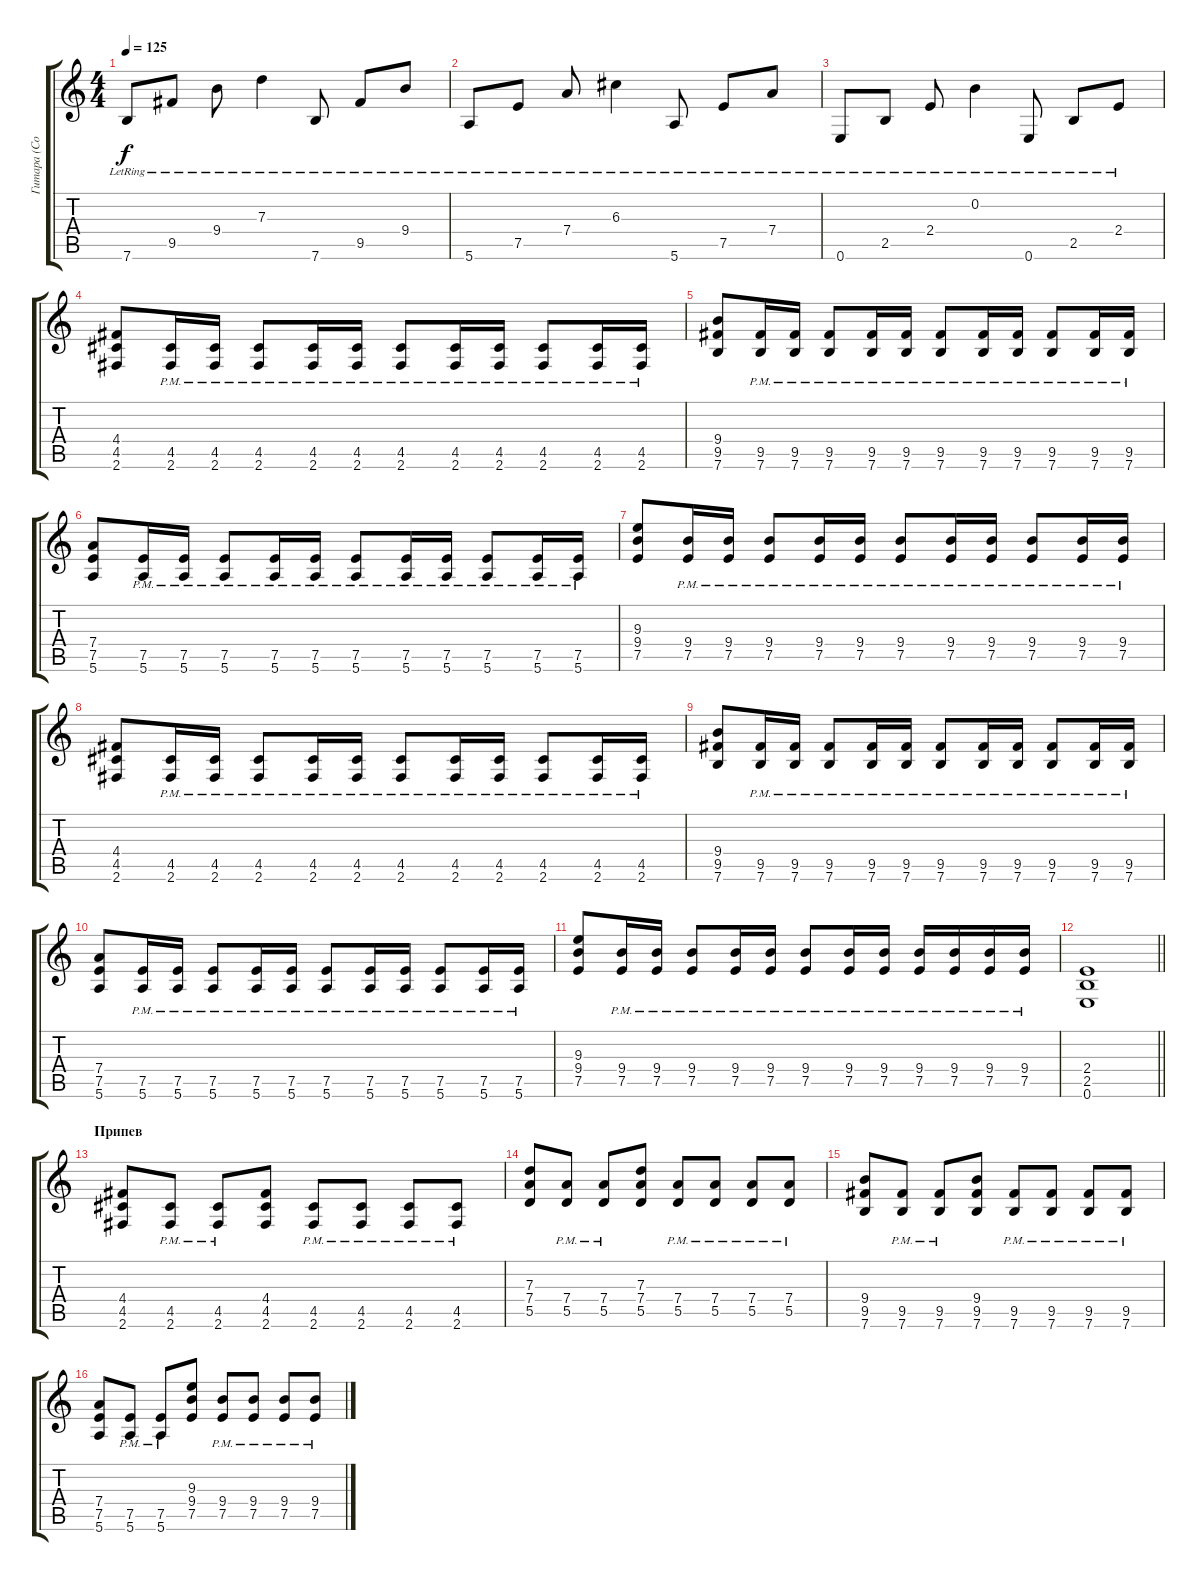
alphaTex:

\track ("Гитара (Соло-ритм)" "Гитара (Со") {instrument overdrivenguitar}
\staff {score tabs}
\tuning (E4 B3 G3 D3 A2 E2) {hide}
\ts (4 4)
\tempo 125
\clef g2
\ks c
7.6{lr}.8{dy f} 9.5{lr}.8 9.4{lr}.8 7.3{lr}.4 7.6{lr}.8 9.5{lr}.8 9.4{lr}.8 |
5.6{lr}.8 7.5{lr}.8 7.4{lr}.8 6.3{lr}.4 5.6{lr}.8 7.5{lr}.8 7.4{lr}.8 |
0.6{lr}.8 2.5{lr}.8 2.4{lr}.8 0.2{lr}.4 0.6{lr}.8 2.5{lr}.8 2.4{lr}.8 |
(4.4 4.5 2.6).8{instrument overdrivenguitar} (4.5{pm} 2.6{pm}).16 (4.5{pm} 2.6{pm}).16 (4.5{pm} 2.6{pm}).8 (4.5{pm} 2.6{pm}).16 (4.5{pm} 2.6{pm}).16 (4.5{pm} 2.6{pm}).8 (4.5{pm} 2.6{pm}).16 (4.5{pm} 2.6{pm}).16 (4.5{pm} 2.6{pm}).8 (4.5{pm} 2.6{pm}).16 (4.5{pm} 2.6{pm}).16 |
(9.4 9.5 7.6).8 (9.5{pm} 7.6{pm}).16 (9.5{pm} 7.6{pm}).16 (9.5{pm} 7.6{pm}).8 (9.5{pm} 7.6{pm}).16 (9.5{pm} 7.6{pm}).16 (9.5{pm} 7.6{pm}).8 (9.5{pm} 7.6{pm}).16 (9.5{pm} 7.6{pm}).16 (9.5{pm} 7.6{pm}).8 (9.5{pm} 7.6{pm}).16 (9.5{pm} 7.6{pm}).16 |
(7.4 7.5 5.6).8 (7.5{pm} 5.6{pm}).16 (7.5{pm} 5.6{pm}).16 (7.5{pm} 5.6{pm}).8 (7.5{pm} 5.6{pm}).16 (7.5{pm} 5.6{pm}).16 (7.5{pm} 5.6{pm}).8 (7.5{pm} 5.6{pm}).16 (7.5{pm} 5.6{pm}).16 (7.5{pm} 5.6{pm}).8 (7.5{pm} 5.6{pm}).16 (7.5{pm} 5.6{pm}).16 |
(9.3 9.4 7.5).8 (9.4{pm} 7.5{pm}).16 (9.4{pm} 7.5{pm}).16 (9.4{pm} 7.5{pm}).8 (9.4{pm} 7.5{pm}).16 (9.4{pm} 7.5{pm}).16 (9.4{pm} 7.5{pm}).8 (9.4{pm} 7.5{pm}).16 (9.4{pm} 7.5{pm}).16 (9.4{pm} 7.5{pm}).8 (9.4{pm} 7.5{pm}).16 (9.4{pm} 7.5{pm}).16 |
(4.4 4.5 2.6).8 (4.5{pm} 2.6{pm}).16 (4.5{pm} 2.6{pm}).16 (4.5{pm} 2.6{pm}).8 (4.5{pm} 2.6{pm}).16 (4.5{pm} 2.6{pm}).16 (4.5{pm} 2.6{pm}).8 (4.5{pm} 2.6{pm}).16 (4.5{pm} 2.6{pm}).16 (4.5{pm} 2.6{pm}).8 (4.5{pm} 2.6{pm}).16 (4.5{pm} 2.6{pm}).16 |
(9.4 9.5 7.6).8 (9.5{pm} 7.6{pm}).16 (9.5{pm} 7.6{pm}).16 (9.5{pm} 7.6{pm}).8 (9.5{pm} 7.6{pm}).16 (9.5{pm} 7.6{pm}).16 (9.5{pm} 7.6{pm}).8 (9.5{pm} 7.6{pm}).16 (9.5{pm} 7.6{pm}).16 (9.5{pm} 7.6{pm}).8 (9.5{pm} 7.6{pm}).16 (9.5{pm} 7.6{pm}).16 |
(7.4 7.5 5.6).8 (7.5{pm} 5.6{pm}).16 (7.5{pm} 5.6{pm}).16 (7.5{pm} 5.6{pm}).8 (7.5{pm} 5.6{pm}).16 (7.5{pm} 5.6{pm}).16 (7.5{pm} 5.6{pm}).8 (7.5{pm} 5.6{pm}).16 (7.5{pm} 5.6{pm}).16 (7.5{pm} 5.6{pm}).8 (7.5{pm} 5.6{pm}).16 (7.5{pm} 5.6{pm}).16 |
(9.3 9.4 7.5).8 (9.4{pm} 7.5{pm}).16 (9.4{pm} 7.5{pm}).16 (9.4{pm} 7.5{pm}).8 (9.4{pm} 7.5{pm}).16 (9.4{pm} 7.5{pm}).16 (9.4{pm} 7.5{pm}).8 (9.4{pm} 7.5{pm}).16 (9.4{pm} 7.5{pm}).16 (9.4{pm} 7.5{pm}).16 (9.4{pm} 7.5{pm}).16 (9.4{pm} 7.5{pm}).16 (9.4{pm} 7.5{pm}).16 |
\barLineRight lightlight
(2.4 2.5 0.6).1 |
\section ("" "Припев")
(4.4 4.5 2.6).8 (4.5{pm} 2.6{pm}).8 (4.5{pm} 2.6{pm}).8 (4.4 4.5 2.6).8 (4.5{pm} 2.6{pm}).8 (4.5{pm} 2.6{pm}).8 (4.5{pm} 2.6{pm}).8 (4.5{pm} 2.6{pm}).8 |
(7.3 7.4 5.5).8 (7.4{pm} 5.5{pm}).8 (7.4{pm} 5.5{pm}).8 (7.3 7.4 5.5).8 (7.4{pm} 5.5{pm}).8 (7.4{pm} 5.5{pm}).8 (7.4{pm} 5.5{pm}).8 (7.4{pm} 5.5{pm}).8 |
(9.4 9.5 7.6).8 (9.5{pm} 7.6{pm}).8 (9.5{pm} 7.6{pm}).8 (9.4 9.5 7.6).8 (9.5{pm} 7.6{pm}).8 (9.5{pm} 7.6{pm}).8 (9.5{pm} 7.6{pm}).8 (9.5{pm} 7.6{pm}).8 |
(7.4 7.5 5.6).8 (7.5{pm} 5.6{pm}).8 (7.5{pm} 5.6{pm}).8 (9.3 9.4 7.5).8 (9.4{pm} 7.5{pm}).8 (9.4{pm} 7.5{pm}).8 (9.4{pm} 7.5{pm}).8 (9.4{pm} 7.5{pm}).8
